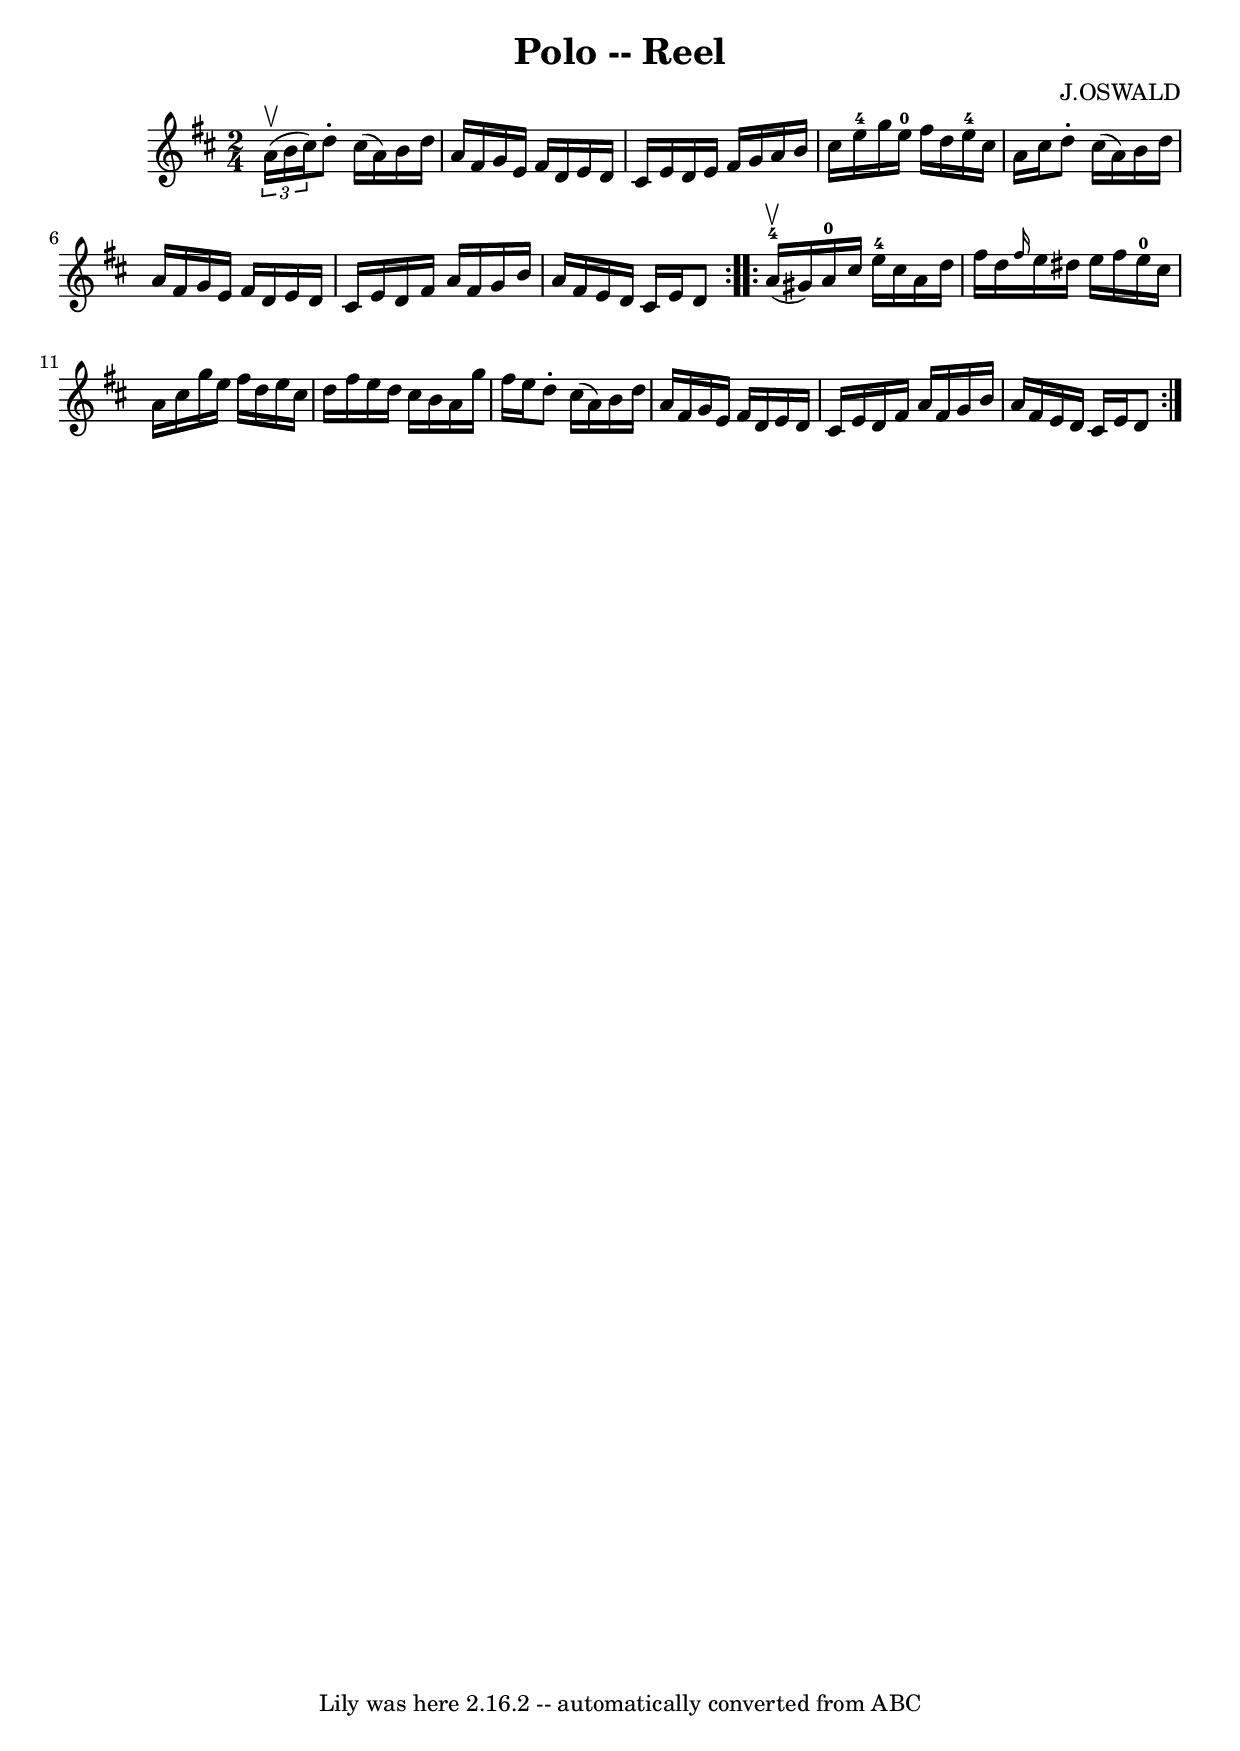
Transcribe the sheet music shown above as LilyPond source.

\version "2.7.40"
\include "Mammoth.ily"
\header {
	%% book = "Ryan's Mammoth Collection"
	composer = "J.OSWALD"
	crossRefNumber = "1"
	footnotes = "\\\\246"
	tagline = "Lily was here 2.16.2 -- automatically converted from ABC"
	title = "Polo -- Reel"
}
voicedefault =  {
\set Score.defaultBarType = "empty"

\repeat volta 2 {
\time 2/4 \key d \major   \times 2/3 { a'16^\upbow(b'16 cis''16) } 
|
 d''8 -. cis''16 (a'16) b'16 d''16 a'16 fis'16   
 |
 g'16 e'16 fis'16 d'16 e'16 d'16 cis'16 e'16    
|
 d'16 e'16 fis'16 g'16 a'16 b'16 cis''16 e''16 
-4   |
 g''16 e''16-0 fis''16 d''16 e''16-4   
cis''16 a'16 cis''16    |
 d''8 -. cis''16 (a'16)   
b'16 d''16 a'16 fis'16    |
 g'16 e'16 fis'16 d'16    
e'16 d'16 cis'16 e'16    |
 d'16 fis'16 a'16 fis'16   
 g'16 b'16 a'16 fis'16    |
 e'16 d'16 cis'16 e'16    
d'8  }     \repeat volta 2 { a'16-4^\upbow(gis'16) |
       
a'16-0 cis''16 e''16-4 cis''16 a'16 d''16 fis''16    
d''16    |
 \grace { fis''16  } e''16 dis''16 e''16 fis''16 
 e''16-0 cis''16 a'16 cis''16    |
 g''16 e''16    
fis''16 d''16 e''16 cis''16 d''16 fis''16    |
 e''16    
d''16 cis''16 b'16 a'16 g''16 fis''16 e''16    |
     
d''8 -. cis''16 (a'16) b'16 d''16 a'16 fis'16    |
   
g'16 e'16 fis'16 d'16 e'16 d'16 cis'16 e'16    |
   
d'16 fis'16 a'16 fis'16 g'16 b'16 a'16 fis'16    |
  
 e'16 d'16 cis'16 e'16 d'8  }   
}

\score{
    <<

	\context Staff="default"
	{
	    \voicedefault 
	}

    >>
	\layout {
	}
	\midi {}
}
